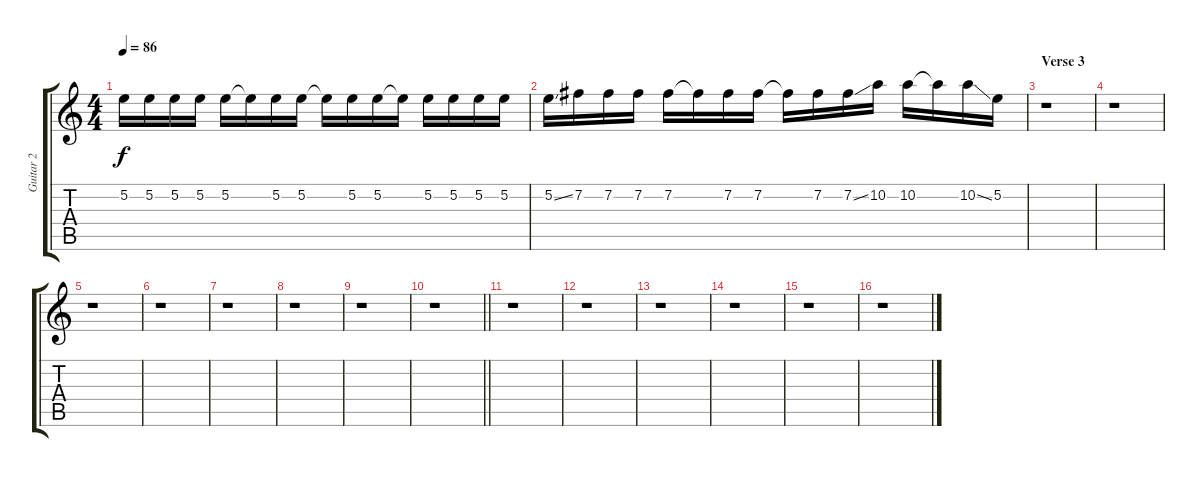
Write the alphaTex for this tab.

\track ("Guitar 2" "Guitar 2") {instrument electricguitarclean}
\staff {score tabs}
\tuning (E4 B3 G3 D3 A2 E2) {hide}
\ts (4 4)
\tempo 86
\clef g2
\ks c
5.2.16{dy f} 5.2.16 5.2.16 5.2.16 5.2.16 5.2{t}.16 5.2.16 5.2.16 5.2{t}.16 5.2.16 5.2.16 5.2{t}.16 5.2.16 5.2.16 5.2.16 5.2.16 |
5.2{ss}.16 7.2.16 7.2.16 7.2.16 7.2.16 7.2{t}.16 7.2.16 7.2.16 7.2{t}.16 7.2.16 7.2{ss}.16 10.2.16 10.2.16 10.2{t}.16 10.2{ss}.16 5.2.16 |
\section ("" "Verse 3")
r.1 |
r.1 |
r.1 |
r.1 |
r.1 |
r.1 |
r.1 |
\barLineRight lightlight
r.1 |
r.1 |
r.1 |
r.1 |
r.1 |
r.1 |
r.1
